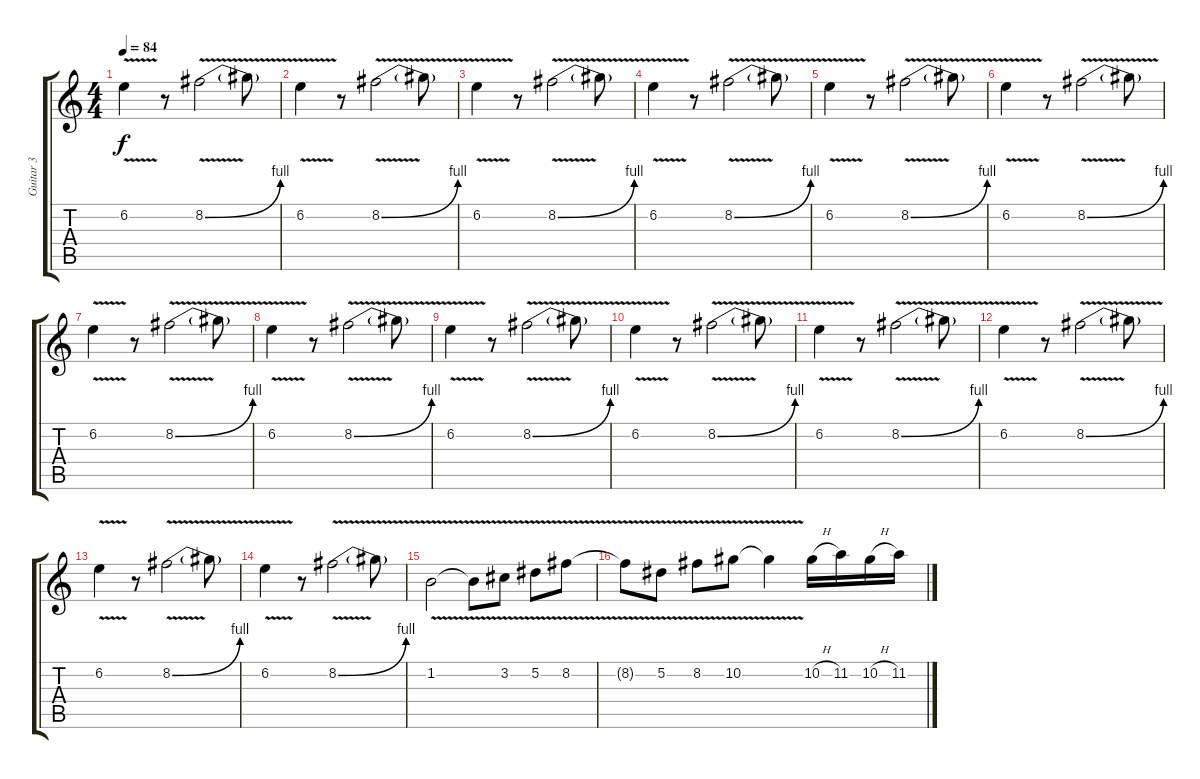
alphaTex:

\track ("Guitar 3" "Guitar 3") {instrument electricguitarmuted}
\staff {score tabs}
\tuning (Eb4 Bb3 Gb3 Db3 Ab2 Db2) {hide}
\ts (4 4)
\tempo 84
\clef g2
\ks c
6.2{v}.4{dy f} r.8 8.2{be (bend 0 0 60 4) v}.2 8.2{t}.8 |
6.2{v}.4 r.8 8.2{be (bend 0 0 60 4) v}.2 8.2{t}.8 |
6.2{v}.4 r.8 8.2{be (bend 0 0 60 4) v}.2 8.2{t}.8 |
6.2{v}.4 r.8 8.2{be (bend 0 0 60 4) v}.2 8.2{t}.8 |
6.2{v}.4 r.8 8.2{be (bend 0 0 60 4) v}.2 8.2{t}.8 |
6.2{v}.4 r.8 8.2{be (bend 0 0 60 4) v}.2 8.2{t}.8 |
6.2{v}.4 r.8 8.2{be (bend 0 0 60 4) v}.2 8.2{t}.8 |
6.2{v}.4 r.8 8.2{be (bend 0 0 60 4) v}.2 8.2{t}.8 |
6.2{v}.4 r.8 8.2{be (bend 0 0 60 4) v}.2 8.2{t}.8 |
6.2{v}.4 r.8 8.2{be (bend 0 0 60 4) v}.2 8.2{t}.8 |
6.2{v}.4 r.8 8.2{be (bend 0 0 60 4) v}.2 8.2{t}.8 |
6.2{v}.4 r.8 8.2{be (bend 0 0 60 4) v}.2 8.2{t}.8 |
6.2{v}.4 r.8 8.2{be (bend 0 0 60 4) v}.2 8.2{t}.8 |
6.2{v}.4 r.8 8.2{be (bend 0 0 60 4) v}.2 8.2{t}.8 |
1.2{v}.2 1.2{t}.8 3.2{v}.8 5.2{v}.8 8.2{v}.8 |
8.2{t}.8 5.2{v}.8 8.2{v}.8 10.2{v}.8 10.2{t}.4 10.2{h}.16 11.2.16 10.2{h}.16 11.2.16
